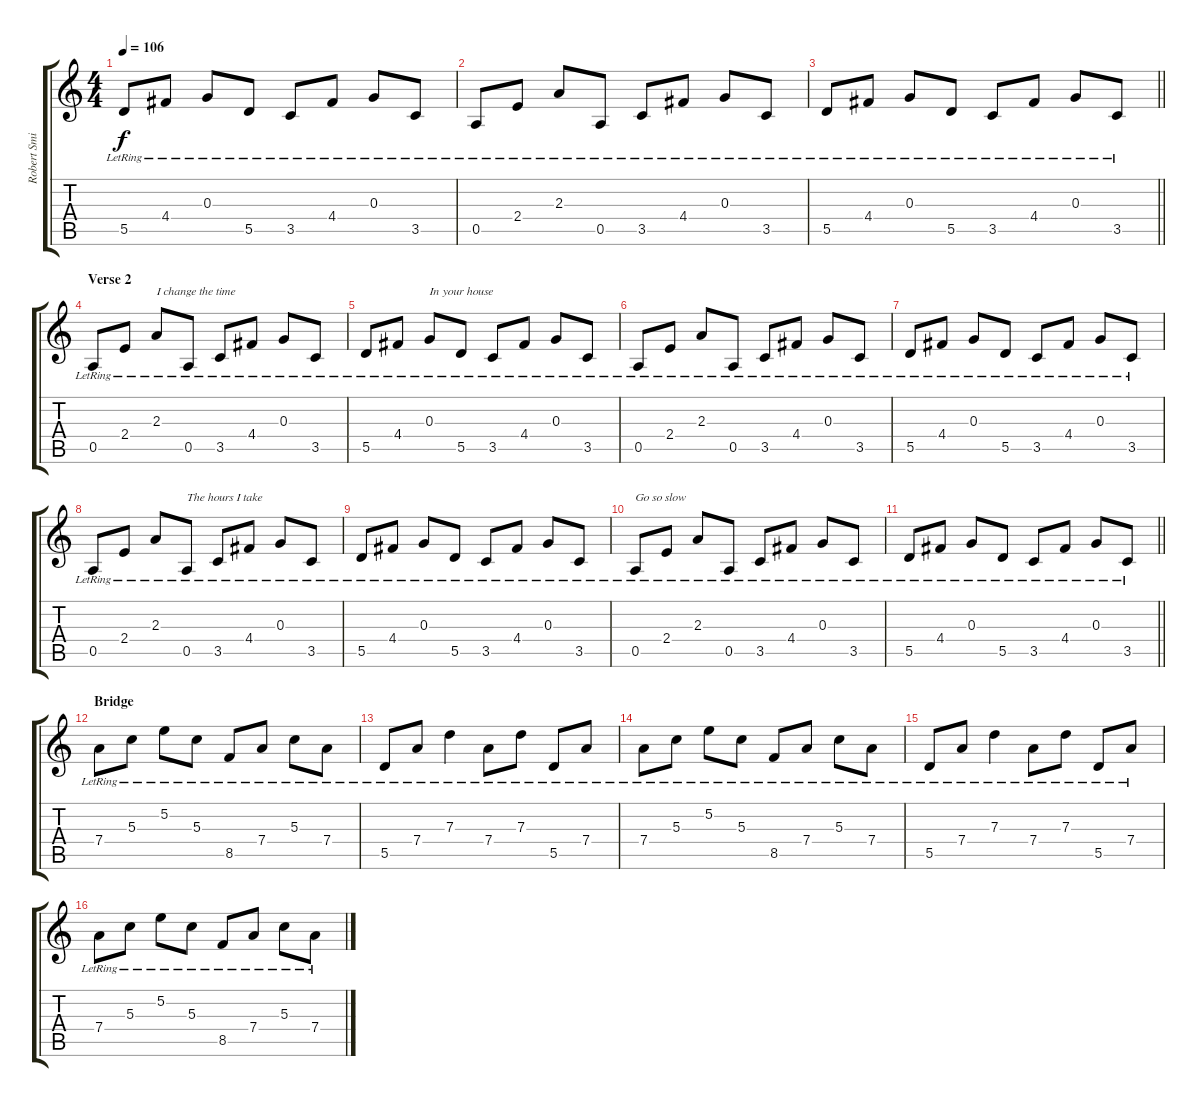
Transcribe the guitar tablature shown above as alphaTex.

\track ("Robert Smith 1" "Robert Smi") {instrument electricguitarclean}
\staff {score tabs}
\tuning (E4 B3 G3 D3 A2 E2) {hide}
\ts (4 4)
\tempo 106
\clef g2
\ks c
5.5{lr}.8{dy f} 4.4{lr}.8 0.3{lr}.8 5.5{lr}.8 3.5{lr}.8 4.4{lr}.8 0.3{lr}.8 3.5{lr}.8 |
0.5{lr}.8 2.4{lr}.8 2.3{lr}.8 0.5{lr}.8 3.5{lr}.8 4.4{lr}.8 0.3{lr}.8 3.5{lr}.8 |
\barLineRight lightlight
5.5{lr}.8 4.4{lr}.8 0.3{lr}.8 5.5{lr}.8 3.5{lr}.8 4.4{lr}.8 0.3{lr}.8 3.5{lr}.8 |
\section ("" "Verse 2")
0.5{lr}.8 2.4{lr}.8 2.3{lr}.8{txt "I change the time"} 0.5{lr}.8 3.5{lr}.8 4.4{lr}.8 0.3{lr}.8 3.5{lr}.8 |
5.5{lr}.8 4.4{lr}.8 0.3{lr}.8{txt "In your house"} 5.5{lr}.8 3.5{lr}.8 4.4{lr}.8 0.3{lr}.8 3.5{lr}.8 |
0.5{lr}.8 2.4{lr}.8 2.3{lr}.8 0.5{lr}.8 3.5{lr}.8 4.4{lr}.8 0.3{lr}.8 3.5{lr}.8 |
5.5{lr}.8 4.4{lr}.8 0.3{lr}.8 5.5{lr}.8 3.5{lr}.8 4.4{lr}.8 0.3{lr}.8 3.5{lr}.8 |
0.5{lr}.8 2.4{lr}.8 2.3{lr}.8 0.5{lr}.8{txt "The hours I take"} 3.5{lr}.8 4.4{lr}.8 0.3{lr}.8 3.5{lr}.8 |
5.5{lr}.8 4.4{lr}.8 0.3{lr}.8 5.5{lr}.8 3.5{lr}.8 4.4{lr}.8 0.3{lr}.8 3.5{lr}.8 |
0.5{lr}.8{txt "Go so slow"} 2.4{lr}.8 2.3{lr}.8 0.5{lr}.8 3.5{lr}.8 4.4{lr}.8 0.3{lr}.8 3.5{lr}.8 |
\barLineRight lightlight
5.5{lr}.8 4.4{lr}.8 0.3{lr}.8 5.5{lr}.8 3.5{lr}.8 4.4{lr}.8 0.3{lr}.8 3.5{lr}.8 |
\section ("" "Bridge")
7.4{lr}.8 5.3{lr}.8 5.2{lr}.8 5.3{lr}.8 8.5{lr}.8 7.4{lr}.8 5.3{lr}.8 7.4{lr}.8 |
5.5{lr}.8 7.4{lr}.8 7.3{lr}.4 7.4{lr}.8 7.3{lr}.8 5.5{lr}.8 7.4{lr}.8 |
7.4{lr}.8 5.3{lr}.8 5.2{lr}.8 5.3{lr}.8 8.5{lr}.8 7.4{lr}.8 5.3{lr}.8 7.4{lr}.8 |
5.5{lr}.8 7.4{lr}.8 7.3{lr}.4 7.4{lr}.8 7.3{lr}.8 5.5{lr}.8 7.4{lr}.8 |
7.4{lr}.8 5.3{lr}.8 5.2{lr}.8 5.3{lr}.8 8.5{lr}.8 7.4{lr}.8 5.3{lr}.8 7.4{lr}.8
